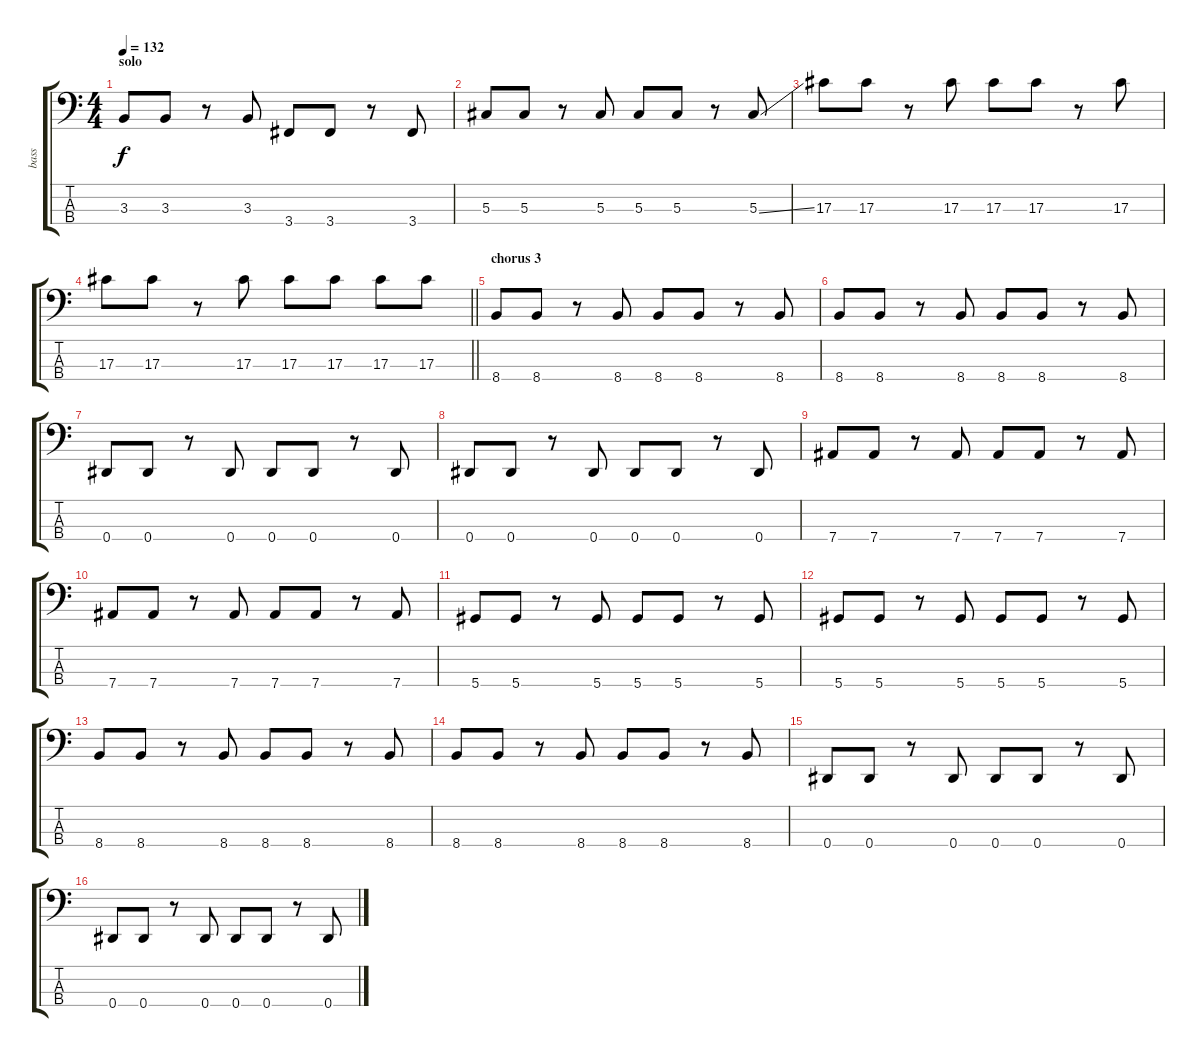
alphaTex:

\track ("bass" "bass") {instrument electricbassfinger}
\staff {score tabs}
\tuning (Gb2 Db2 Ab1 Eb1) {hide}
\ts (4 4)
\section ("" "solo")
\tempo 132
\clef f4
\ks c
3.3.8{dy f} 3.3.8 r.8 3.3.8 3.4.8 3.4.8 r.8 3.4.8 |
5.3.8 5.3.8 r.8 5.3.8 5.3.8 5.3.8 r.8 5.3{ss}.8 |
17.3.8 17.3.8 r.8 17.3.8 17.3.8 17.3.8 r.8 17.3.8 |
\barLineRight lightlight
17.3.8 17.3.8 r.8 17.3.8 17.3.8 17.3.8 17.3.8 17.3.8 |
\section ("" "chorus 3")
8.4.8 8.4.8 r.8 8.4.8 8.4.8 8.4.8 r.8 8.4.8 |
8.4.8 8.4.8 r.8 8.4.8 8.4.8 8.4.8 r.8 8.4.8 |
0.4.8 0.4.8 r.8 0.4.8 0.4.8 0.4.8 r.8 0.4.8 |
0.4.8 0.4.8 r.8 0.4.8 0.4.8 0.4.8 r.8 0.4.8 |
7.4.8 7.4.8 r.8 7.4.8 7.4.8 7.4.8 r.8 7.4.8 |
7.4.8 7.4.8 r.8 7.4.8 7.4.8 7.4.8 r.8 7.4.8 |
5.4.8 5.4.8 r.8 5.4.8 5.4.8 5.4.8 r.8 5.4.8 |
5.4.8 5.4.8 r.8 5.4.8 5.4.8 5.4.8 r.8 5.4.8 |
8.4.8 8.4.8 r.8 8.4.8 8.4.8 8.4.8 r.8 8.4.8 |
8.4.8 8.4.8 r.8 8.4.8 8.4.8 8.4.8 r.8 8.4.8 |
0.4.8 0.4.8 r.8 0.4.8 0.4.8 0.4.8 r.8 0.4.8 |
0.4.8 0.4.8 r.8 0.4.8 0.4.8 0.4.8 r.8 0.4.8
